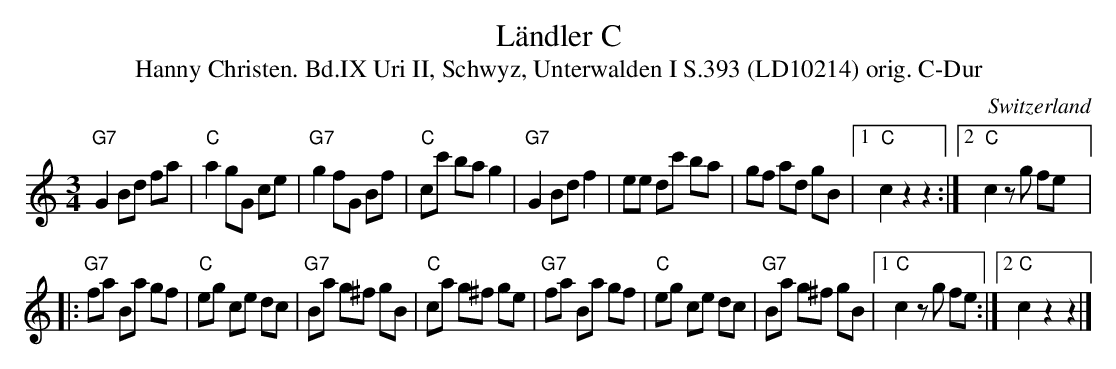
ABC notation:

X:1
T:L\"andler C
T:Hanny Christen. Bd.IX Uri II, Schwyz, Unterwalden I S.393 (LD10214) orig. C-Dur
M:3/4
L:1/8
O:Switzerland
K:C major
"G7"G2 Bd fa | "C"a2 gG ce | "G7"g2 fG Bf | "C"cc' ba g2 | "G7"G2 Bd f2 | ee dc' ba | gf ad gB |1 "C"c2 z2z2 :|2 "C"c2 zg fe |:
"G7"fa Ba gf | "C"eg ce dc | "G7"Ba g^f gB | "C"ca g^f ge | "G7"fa Ba gf | "C"eg ce dc | "G7"Ba g^f gB |1 "C"c2 zg fe :|2 "C"c2 z2z2 |]
